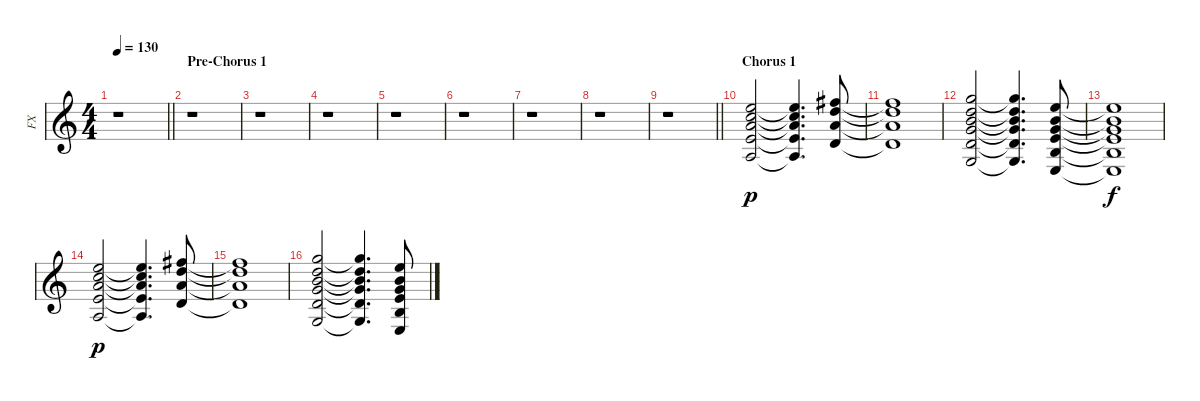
\track ("FX" "FX") {instrument orchestralharp}
\staff {score}
\tuning (E4 B3 G3 D3 A2 E2) {hide}
\ts (4 4)
\tempo 130
\clef g2
\barLineRight lightlight
\ks aminor
r.1{dy p} |
\section ("" "Pre-Chorus 1")
r.1 |
r.1 |
r.1 |
r.1 |
r.1 |
r.1 |
r.1 |
\barLineRight lightlight
r.1 |
\section ("" "Chorus 1")
(12.1 13.2 14.3 14.4 12.5).2{bd 120} (12.1{t} 13.2{t} 14.3{t} 14.4{t} 12.5{t}).4{d} (14.1 15.2 14.3 12.4).8{bd 120} |
(14.1{t} 15.2{t} 14.3{t} 12.4{t}).1 |
(15.1 15.2 16.3 17.4 17.5 15.6).2{bd 120} (15.1{t} 15.2{t} 16.3{t} 17.4{t} 17.5{t} 15.6{t}).4{d} (12.1 12.2 12.3 14.4 14.5 12.6).8{bd 120} |
(12.1{t} 12.2{t} 12.3{t} 14.4{t} 14.5{t} 12.6{t}).1{dy f} |
(12.1 13.2 14.3 14.4 12.5).2{bd 120 dy p} (12.1{t} 13.2{t} 14.3{t} 14.4{t} 12.5{t}).4{d} (14.1 15.2 14.3 12.4).8{bd 120} |
(14.1{t} 15.2{t} 14.3{t} 12.4{t}).1 |
(15.1 15.2 16.3 17.4 17.5 15.6).2{bd 120} (15.1{t} 15.2{t} 16.3{t} 17.4{t} 17.5{t} 15.6{t}).4{d} (12.1 12.2 12.3 14.4 14.5 12.6).8{bd 120}
